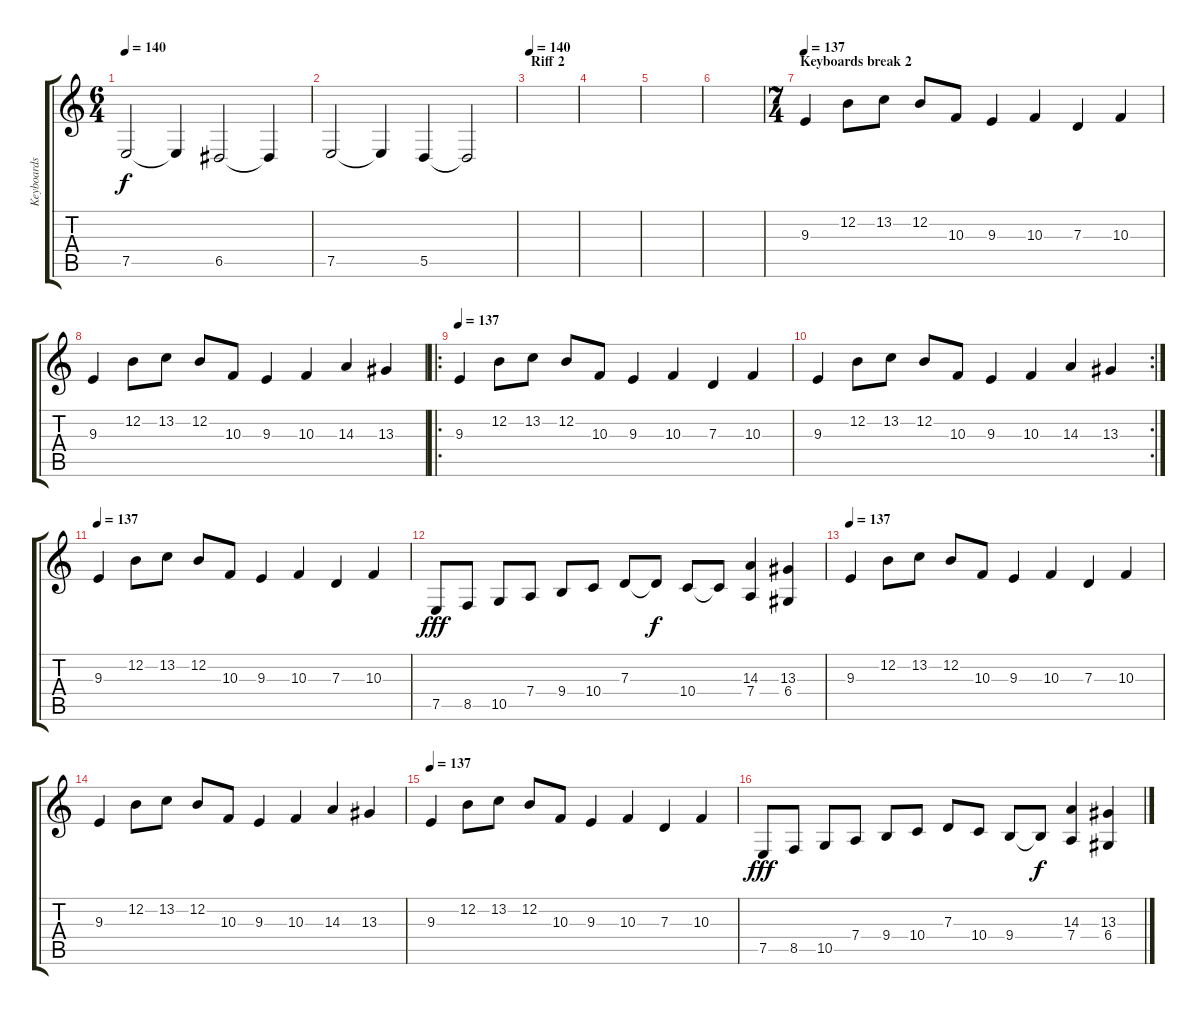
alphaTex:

\track ("Keyboards 1" "Keyboards ") {instrument pad4choir}
\staff {score tabs}
\tuning (E4 B3 G3 D3 A2 E2) {hide}
\ts (6 4)
\tempo 140
\clef g2
\ks c
7.5.2{dy f volume 10} 7.5{t}.4 6.5.2 6.5{t}.4 |
7.5.2 7.5{t}.4 5.5.4 5.5{t}.2 |
\section ("" "Riff 2")
\tempo 140
|
|
|
|
\ts (7 4)
\section ("" "Keyboards break 2")
\tempo 137
9.3.4{volume 16 instrument churchorgan} 12.2.8 13.2.8 12.2.8 10.3.8 9.3.4 10.3.4 7.3.4 10.3.4 |
9.3.4 12.2.8 13.2.8 12.2.8 10.3.8 9.3.4 10.3.4 14.3.4 13.3.4 |
\ro
\tempo 137
9.3.4{volume 16 instrument churchorgan} 12.2.8 13.2.8 12.2.8 10.3.8 9.3.4 10.3.4 7.3.4 10.3.4 |
\rc 2
9.3.4 12.2.8 13.2.8 12.2.8 10.3.8 9.3.4 10.3.4 14.3.4 13.3.4 |
\tempo 137
9.3.4{volume 16 instrument churchorgan} 12.2.8 13.2.8 12.2.8 10.3.8 9.3.4 10.3.4 7.3.4 10.3.4 |
7.5.8{dy fff volume 16 instrument churchorgan} 8.5.8 10.5.8 7.4.8 9.4.8 10.4.8 7.3.8 7.3{t}.8{dy f} 10.4.8 10.4{t}.8 (14.3 7.4).4 (13.3 6.4).4 |
\tempo 137
9.3.4{volume 16 instrument churchorgan} 12.2.8 13.2.8 12.2.8 10.3.8 9.3.4 10.3.4 7.3.4 10.3.4 |
9.3.4 12.2.8 13.2.8 12.2.8 10.3.8 9.3.4 10.3.4 14.3.4 13.3.4 |
\tempo 137
9.3.4{volume 16 instrument churchorgan} 12.2.8 13.2.8 12.2.8 10.3.8 9.3.4 10.3.4 7.3.4 10.3.4 |
7.5.8{dy fff volume 16 instrument churchorgan} 8.5.8 10.5.8 7.4.8 9.4.8 10.4.8 7.3.8 10.4.8 9.4.8 9.4{t}.8{dy f} (14.3 7.4).4 (13.3 6.4).4
